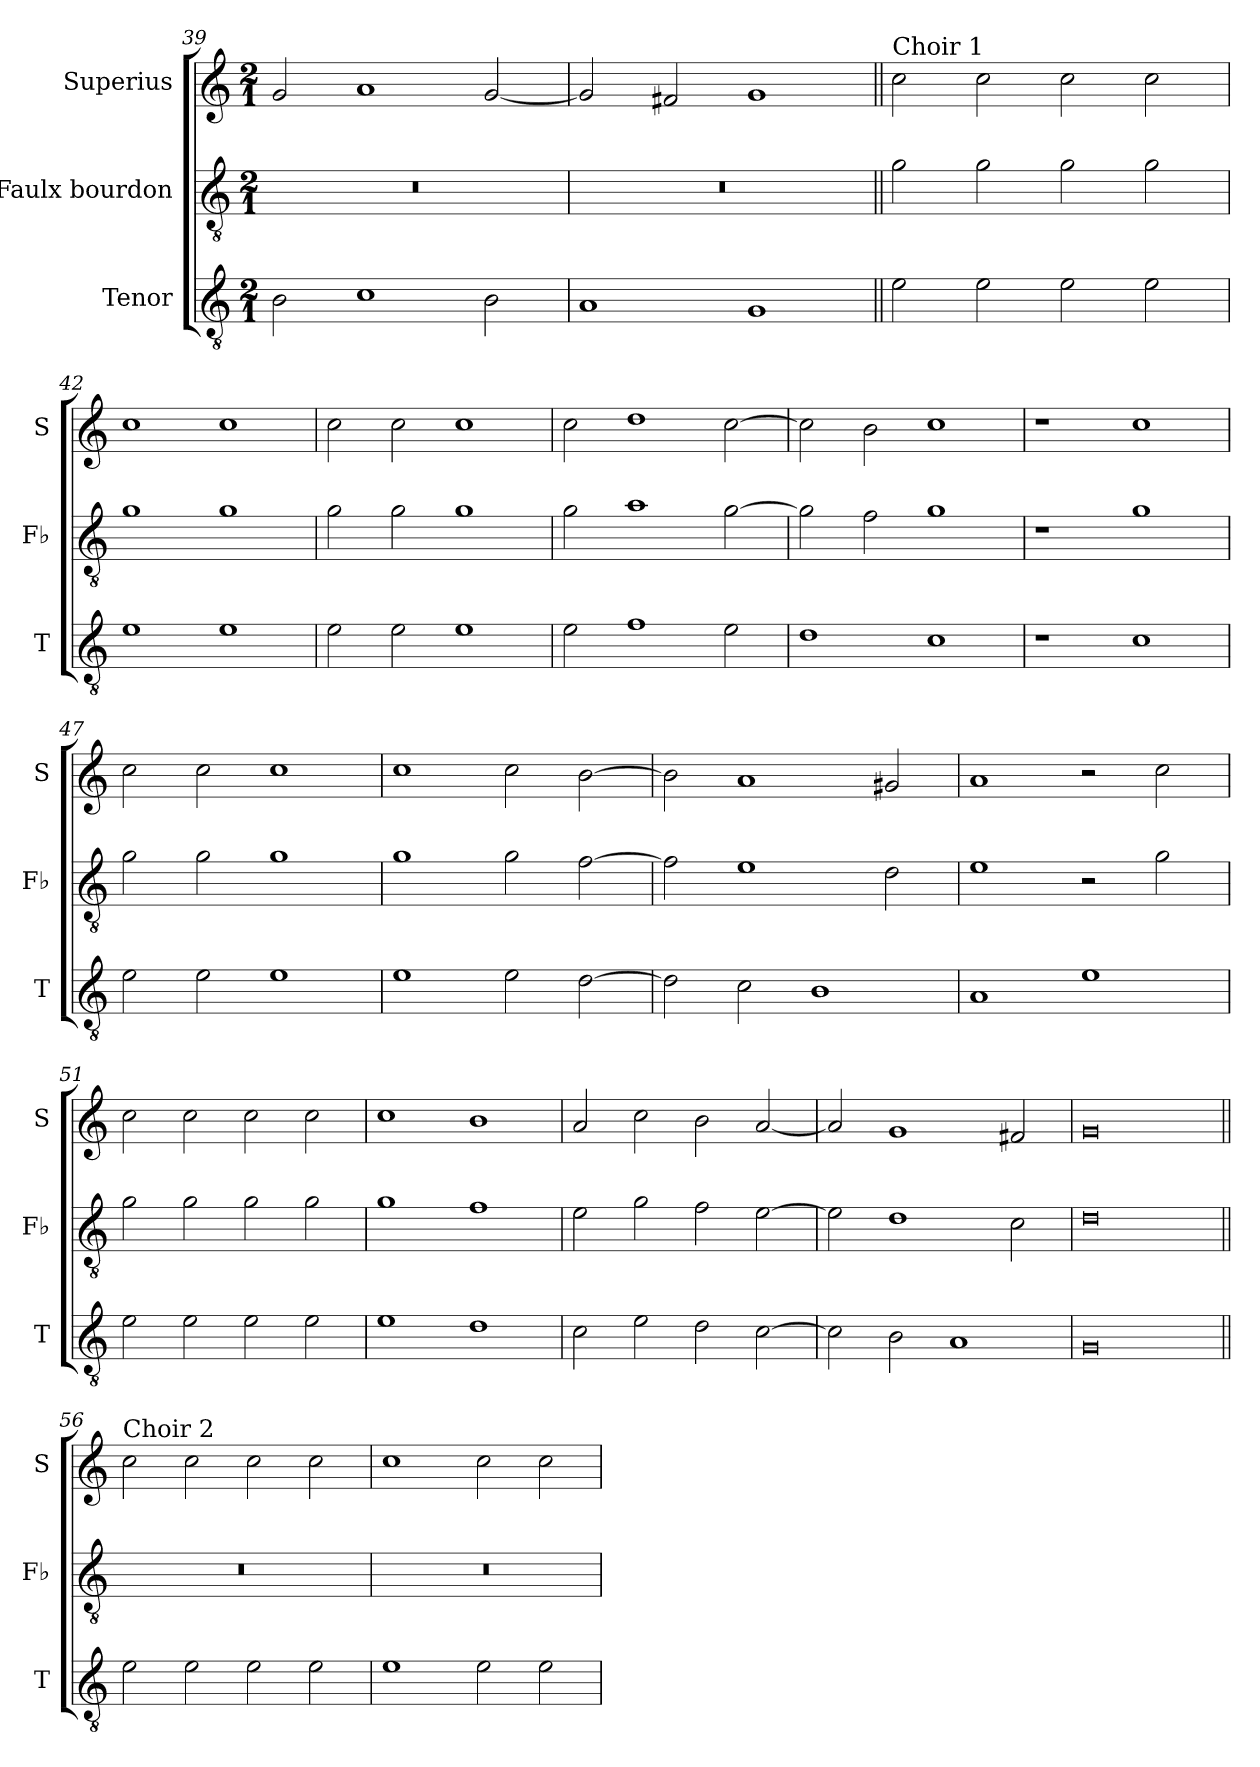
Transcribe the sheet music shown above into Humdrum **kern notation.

**kern	**kern	**kern
*part3	*part2	*part1
*staff3	*staff2	*staff1
*I"Tenor	*I"Faulx bourdon	*I"Superius
*I'T	*I'Fb	*I'S
*clefGv2	*clefGv2	*clefG2
*k[]	*k[]	*k[]
*M2/1	*M2/1	*M2/1
=39	=39	=39
2B\	0r	2g/
1c	.	1a
2B\	.	[2g/
=40	=40	=40
1A	0r	2g/]
.	.	2f#X/
1G	.	1g
=41||	=41||	=41||
!	!	!LO:TX:a:t=Choir 1
2e\	2g\	2cc\
2e\	2g\	2cc\
2e\	2g\	2cc\
2e\	2g\	2cc\
=42	=42	=42
1e	1g	1cc
1e	1g	1cc
=43	=43	=43
2e\	2g\	2cc\
2e\	2g\	2cc\
1e	1g	1cc
=44	=44	=44
2e\	2g\	2cc\
1f	1a	1dd
2e\	[2g\	[2cc\
=45	=45	=45
1d	2g\]	2cc\]
.	2f\	2b\
1c	1g	1cc
=46	=46	=46
1r	1r	1r
1c	1g	1cc
=47	=47	=47
2e\	2g\	2cc\
2e\	2g\	2cc\
1e	1g	1cc
=48	=48	=48
1e	1g	1cc
2e\	2g\	2cc\
[2d\	[2f\	[2b\
=49	=49	=49
2d\]	2f\]	2b\]
2c\	1e	1a
1B	.	.
.	2d\	2g#X/
=50	=50	=50
1A	1e	1a
1e	2r	2r
.	2g\	2cc\
=51	=51	=51
2e\	2g\	2cc\
2e\	2g\	2cc\
2e\	2g\	2cc\
2e\	2g\	2cc\
=52	=52	=52
1e	1g	1cc
1d	1f	1b
=53	=53	=53
2c\	2e\	2a/
2e\	2g\	2cc\
2d\	2f\	2b\
[2c\	[2e\	[2a/
=54	=54	=54
2c\]	2e\]	2a/]
2B\	1d	1g
1A	.	.
.	2c\	2f#X/
=55	=55	=55
0G	0d	0g
=56||	=56||	=56||
!	!	!LO:TX:a:t=Choir 2
2e\	0r	2cc\
2e\	.	2cc\
2e\	.	2cc\
2e\	.	2cc\
=57	=57	=57
1e	0r	1cc
2e\	.	2cc\
2e\	.	2cc\
=	=	=
*-	*-	*-
